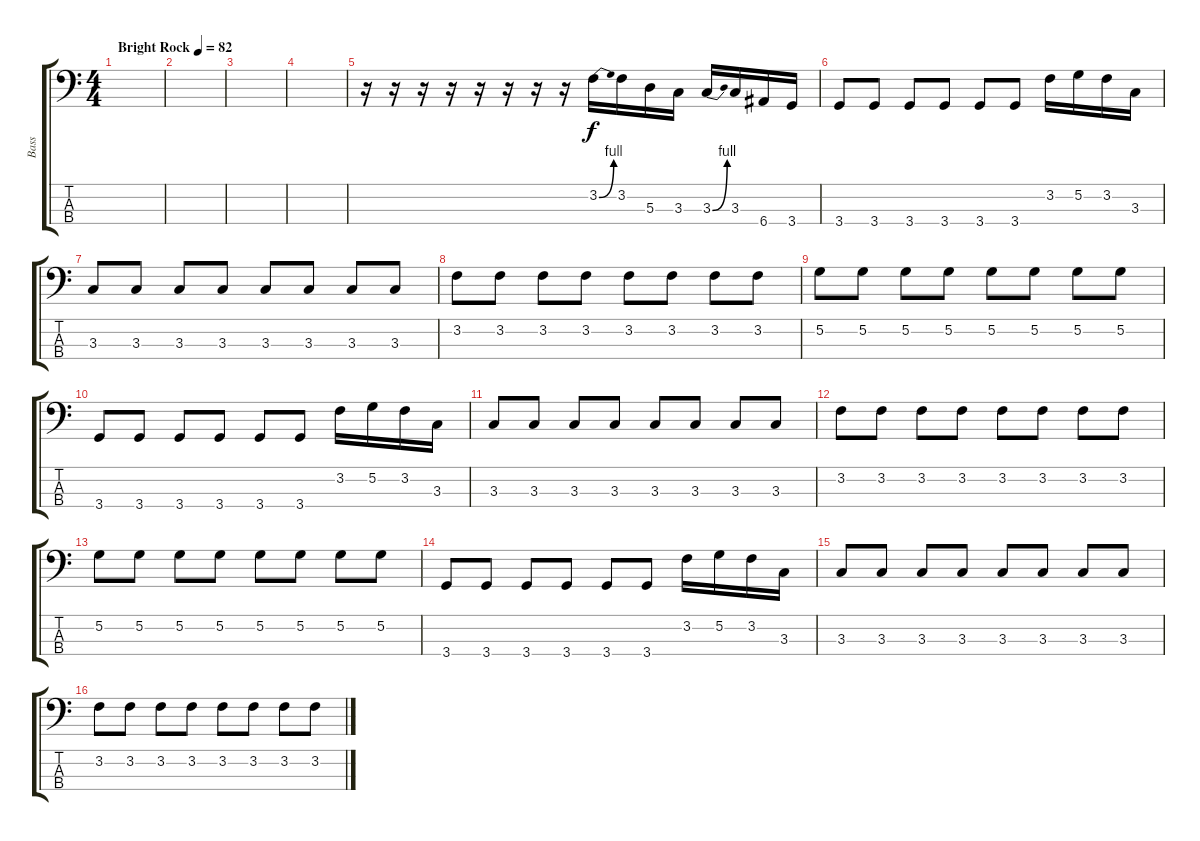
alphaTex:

\track ("Bass" "Bass") {instrument electricbassfinger}
\staff {score tabs}
\tuning (G2 D2 A1 E1) {hide}
\ts (4 4)
\tempo (82 "Bright Rock")
\clef f4
\ks c
|
|
|
|
r.16 r.16 r.16 r.16 r.16 r.16 r.16 r.16 3.2{be (bend 0 0 60 4)}.16 3.2.16 5.3.16 3.3.16 3.3{be (bend 0 0 60 4)}.16 3.3.16 6.4.16 3.4.16 |
3.4.8 3.4.8 3.4.8 3.4.8 3.4.8 3.4.8 3.2.16 5.2.16 3.2.16 3.3.16 |
3.3.8 3.3.8 3.3.8 3.3.8 3.3.8 3.3.8 3.3.8 3.3.8 |
3.2.8 3.2.8 3.2.8 3.2.8 3.2.8 3.2.8 3.2.8 3.2.8 |
5.2.8 5.2.8 5.2.8 5.2.8 5.2.8 5.2.8 5.2.8 5.2.8 |
3.4.8 3.4.8 3.4.8 3.4.8 3.4.8 3.4.8 3.2.16 5.2.16 3.2.16 3.3.16 |
3.3.8 3.3.8 3.3.8 3.3.8 3.3.8 3.3.8 3.3.8 3.3.8 |
3.2.8 3.2.8 3.2.8 3.2.8 3.2.8 3.2.8{txt ""} 3.2.8 3.2.8 |
5.2.8 5.2.8 5.2.8 5.2.8 5.2.8 5.2.8 5.2.8 5.2.8 |
3.4.8 3.4.8 3.4.8 3.4.8 3.4.8 3.4.8 3.2.16 5.2.16 3.2.16 3.3.16 |
3.3.8 3.3.8 3.3.8 3.3.8 3.3.8 3.3.8 3.3.8 3.3.8 |
3.2.8 3.2.8 3.2.8 3.2.8 3.2.8 3.2.8 3.2.8 3.2.8
